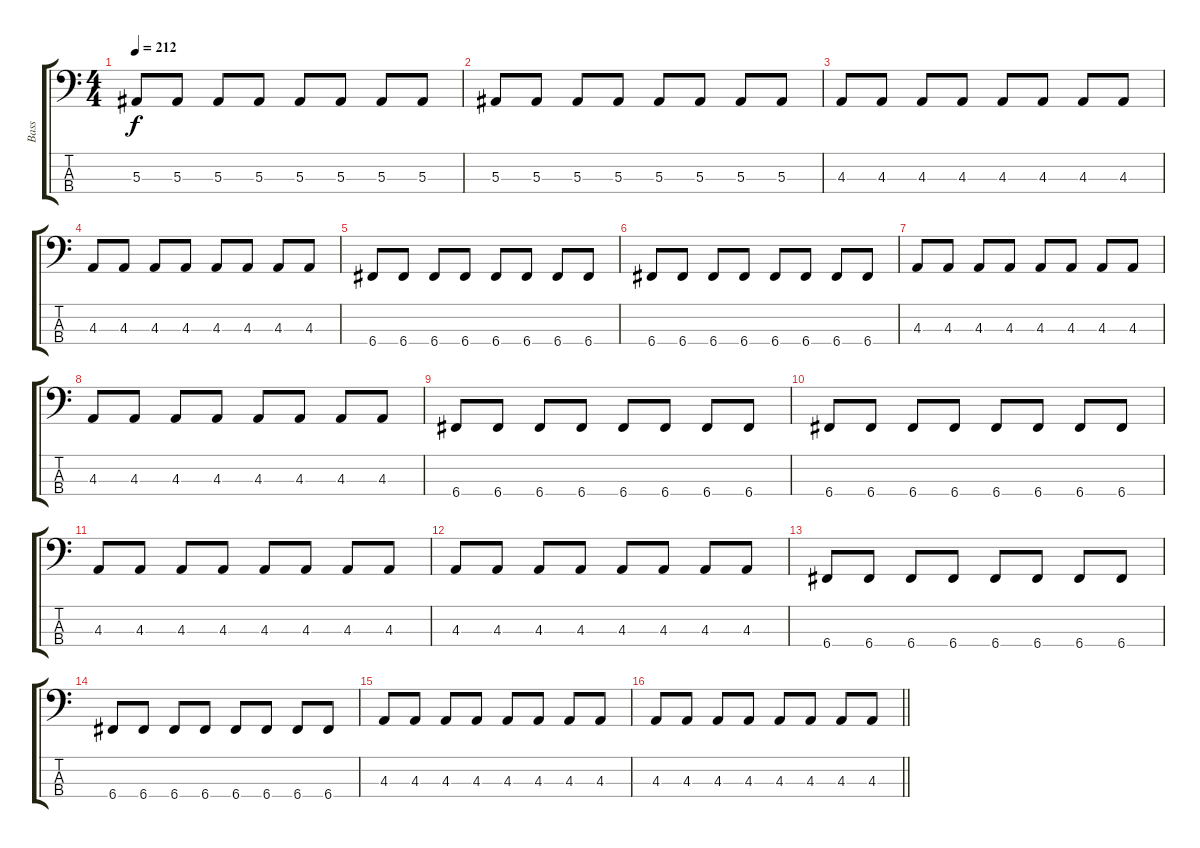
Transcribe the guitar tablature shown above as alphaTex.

\track ("Bass" "Bass") {instrument electricbasspick}
\staff {score tabs}
\tuning (Eb2 Bb1 F1 C1) {hide}
\ts (4 4)
\tempo 212
\clef f4
\ks c
5.3.8{dy f} 5.3.8 5.3.8 5.3.8 5.3.8 5.3.8 5.3.8 5.3.8 |
5.3.8 5.3.8 5.3.8 5.3.8 5.3.8 5.3.8 5.3.8 5.3.8 |
4.3.8 4.3.8 4.3.8 4.3.8 4.3.8 4.3.8 4.3.8 4.3.8 |
4.3.8 4.3.8 4.3.8 4.3.8 4.3.8 4.3.8 4.3.8 4.3.8 |
6.4.8 6.4.8 6.4.8 6.4.8 6.4.8 6.4.8 6.4.8 6.4.8 |
6.4.8 6.4.8 6.4.8 6.4.8 6.4.8 6.4.8 6.4.8 6.4.8 |
4.3.8 4.3.8 4.3.8 4.3.8 4.3.8 4.3.8 4.3.8 4.3.8 |
4.3.8 4.3.8 4.3.8 4.3.8 4.3.8 4.3.8 4.3.8 4.3.8 |
6.4.8 6.4.8 6.4.8 6.4.8 6.4.8 6.4.8 6.4.8 6.4.8 |
6.4.8 6.4.8 6.4.8 6.4.8 6.4.8 6.4.8 6.4.8 6.4.8 |
4.3.8 4.3.8 4.3.8 4.3.8 4.3.8 4.3.8 4.3.8 4.3.8 |
4.3.8 4.3.8 4.3.8 4.3.8 4.3.8 4.3.8 4.3.8 4.3.8 |
6.4.8 6.4.8 6.4.8 6.4.8 6.4.8 6.4.8 6.4.8 6.4.8 |
6.4.8 6.4.8 6.4.8 6.4.8 6.4.8 6.4.8 6.4.8 6.4.8 |
4.3.8 4.3.8 4.3.8 4.3.8 4.3.8 4.3.8 4.3.8 4.3.8 |
\barLineRight lightlight
4.3.8 4.3.8 4.3.8 4.3.8 4.3.8 4.3.8 4.3.8 4.3.8
